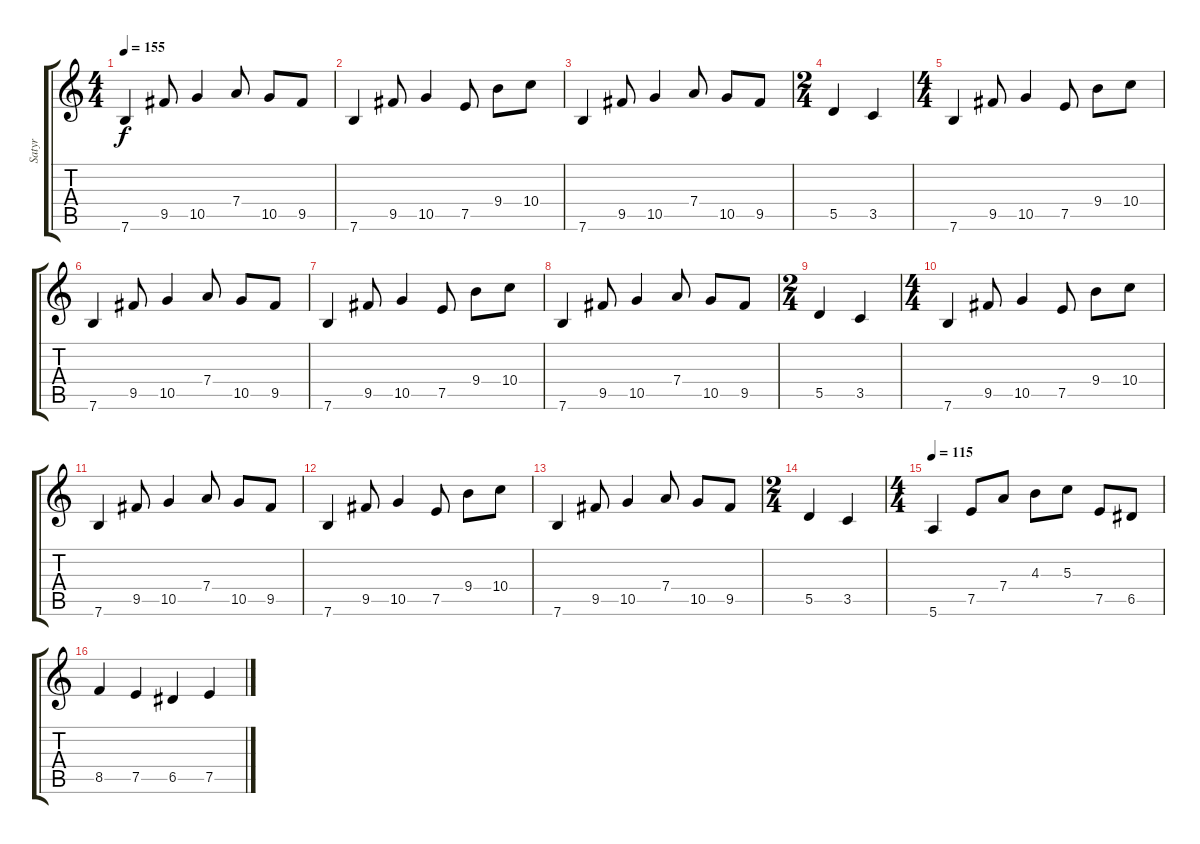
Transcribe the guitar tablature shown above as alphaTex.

\track ("Satyr" "Satyr") {instrument overdrivenguitar}
\staff {score tabs}
\tuning (E4 B3 G3 D3 A2 E2) {hide}
\ts (4 4)
\tempo 155
\clef g2
\ks c
7.6.4{dy f} 9.5.8 10.5.4 7.4.8 10.5.8 9.5.8 |
7.6.4 9.5.8 10.5.4 7.5.8 9.4.8 10.4.8 |
7.6.4 9.5.8 10.5.4 7.4.8 10.5.8 9.5.8 |
\ts (2 4)
5.5.4 3.5.4 |
\ts (4 4)
7.6.4 9.5.8 10.5.4 7.5.8 9.4.8 10.4.8 |
7.6.4 9.5.8 10.5.4 7.4.8 10.5.8 9.5.8 |
7.6.4 9.5.8 10.5.4 7.5.8 9.4.8 10.4.8 |
7.6.4 9.5.8 10.5.4 7.4.8 10.5.8 9.5.8 |
\ts (2 4)
5.5.4 3.5.4 |
\ts (4 4)
7.6.4 9.5.8 10.5.4 7.5.8 9.4.8 10.4.8 |
7.6.4 9.5.8 10.5.4 7.4.8 10.5.8 9.5.8 |
7.6.4 9.5.8 10.5.4 7.5.8 9.4.8 10.4.8 |
7.6.4 9.5.8 10.5.4 7.4.8 10.5.8 9.5.8 |
\ts (2 4)
5.5.4 3.5.4 |
\ts (4 4)
\tempo 115
5.6.4 7.5.8 7.4.8 4.3.8 5.3.8 7.5.8 6.5.8 |
8.5.4 7.5.4 6.5.4 7.5.4
